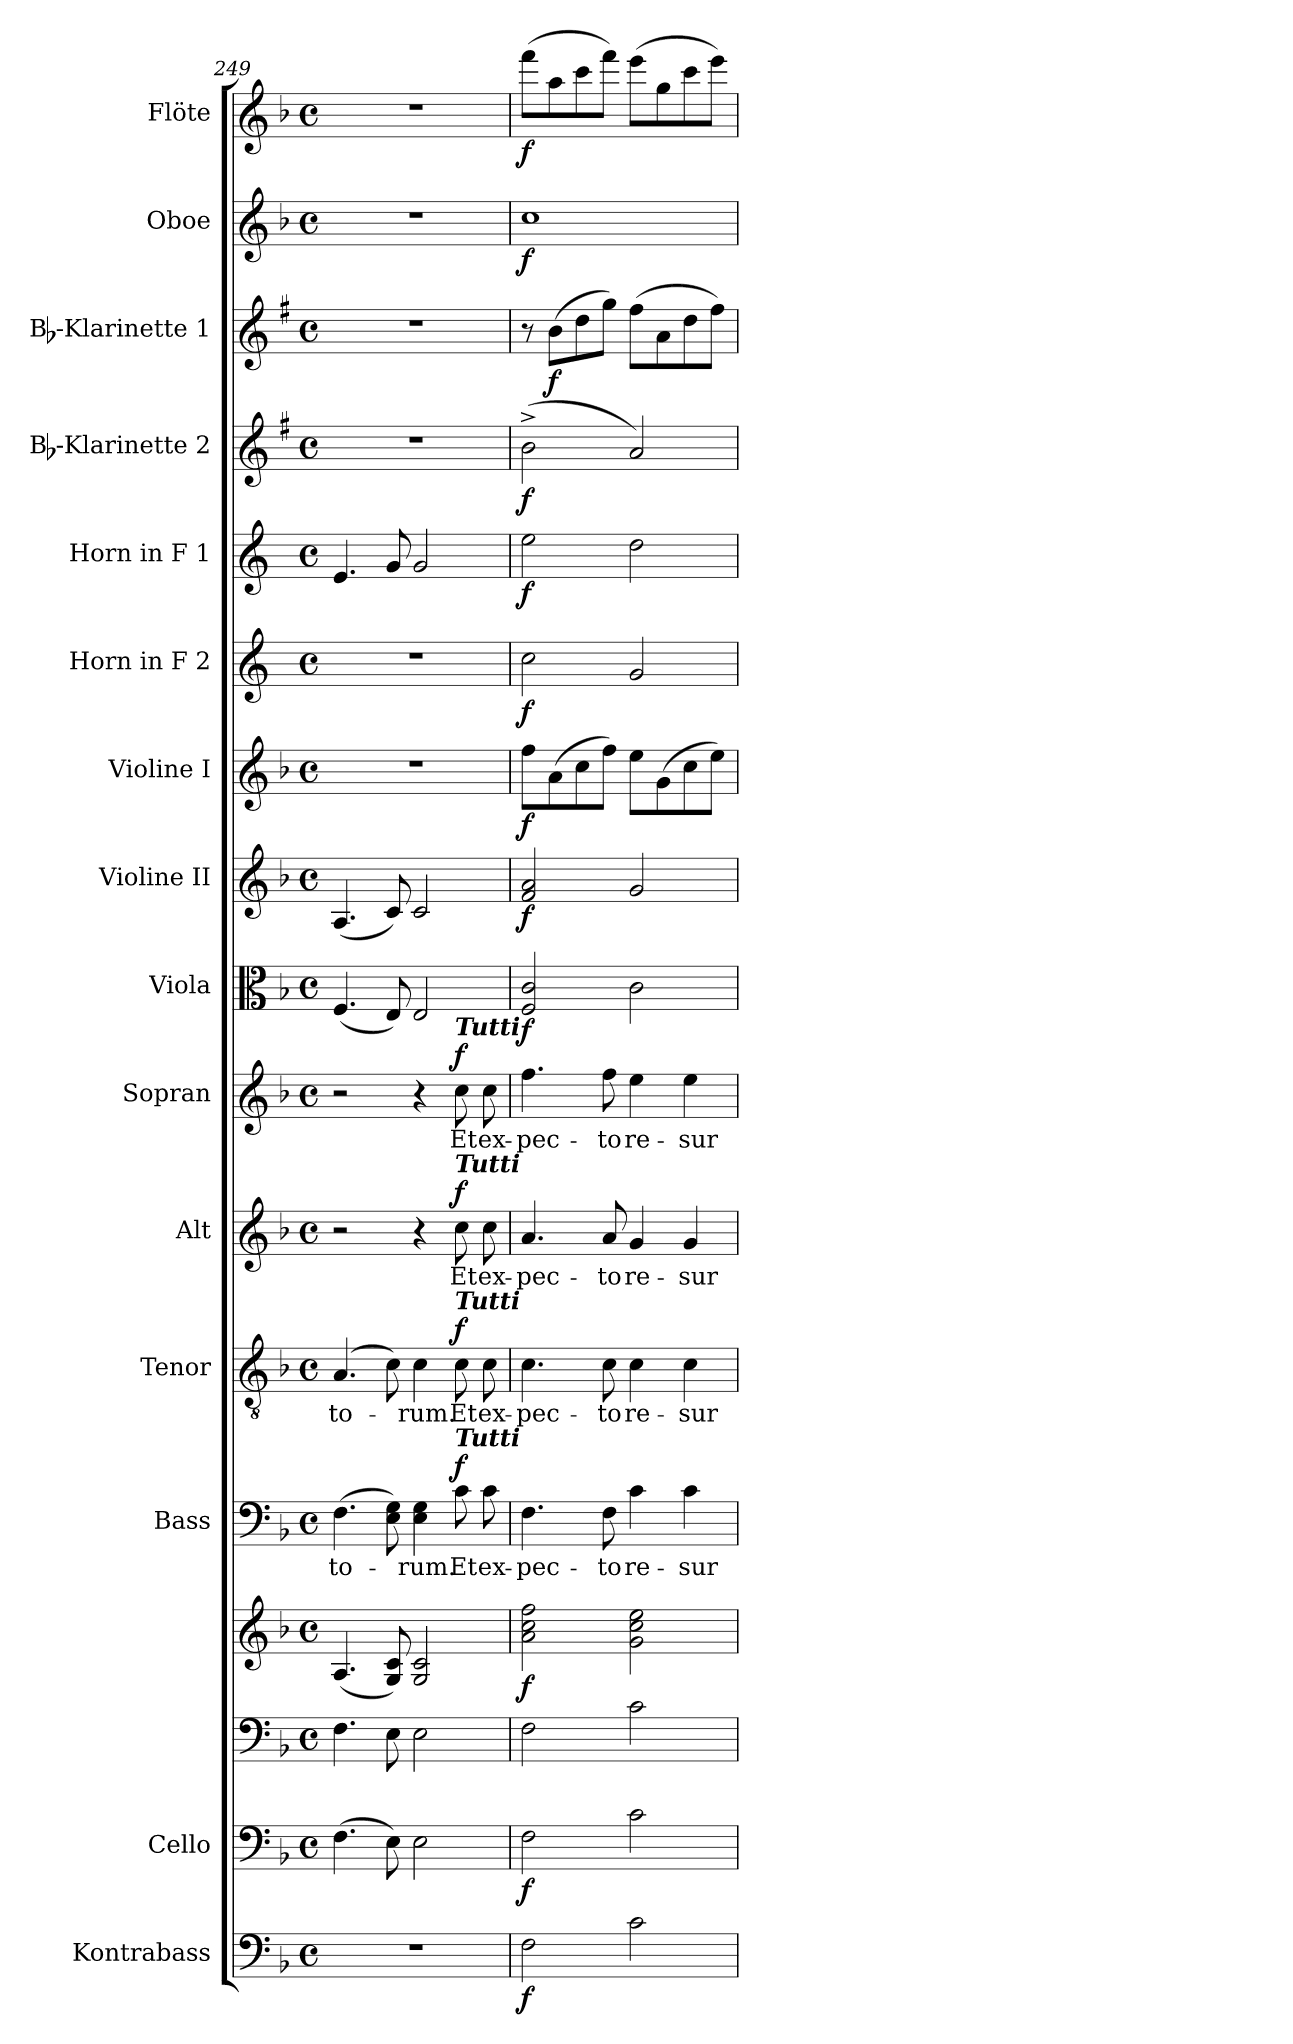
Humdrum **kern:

**kern	**dynam	**kern	**dynam	**kern	**kern	**dynam	**kern	**text	**dynam	**kern	**text	**dynam	**kern	**text	**dynam	**kern	**text	**dynam	**kern	**dynam	**kern	**dynam	**kern	**dynam	**kern	**dynam	**kern	**dynam	**kern	**dynam	**kern	**dynam	**kern	**dynam	**kern	**dynam
*part16	*part16	*part15	*part15	*part14	*part14	*part14	*part13	*part13	*part13	*part12	*part12	*part12	*part11	*part11	*part11	*part10	*part10	*part10	*part9	*part9	*part8	*part8	*part7	*part7	*part6	*part6	*part5	*part5	*part4	*part4	*part3	*part3	*part2	*part2	*part1	*part1
*staff17	*staff17	*staff16	*staff16	*staff15	*staff14	*staff14/15	*staff13	*staff13	*staff13	*staff12	*staff12	*staff12	*staff11	*staff11	*staff11	*staff10	*staff10	*staff10	*staff9	*staff9	*staff8	*staff8	*staff7	*staff7	*staff6	*staff6	*staff5	*staff5	*staff4	*staff4	*staff3	*staff3	*staff2	*staff2	*staff1	*staff1
*I"Kontrabass	*	*I"Cello	*	*	*	*	*I"Bass	*	*	*I"Tenor	*	*	*I"Alt	*	*	*I"Sopran	*	*	*I"Viola	*	*I"Violine II	*	*I"Violine I	*	*I"Horn in F 2	*	*I"Horn in F 1	*	*I"Bb-Klarinette 2	*	*I"Bb-Klarinette 1	*	*I"Oboe	*	*I"Flöte	*
*I'Kb.	*	*	*	*	*	*	*I'B.	*	*	*I'T.	*	*	*I'A.	*	*	*I'S.	*	*	*I'Vla.	*	*I'Vl. II	*	*I'Vl. I	*	*	*	*	*	*I'Bb Kl. 2	*	*I'Bb Kl. 1	*	*I'Ob.	*	*I'Fl.	*
!!LO:PB:g=z
*clefF4	*	*clefF4	*	*clefF4	*clefG2	*	*clefF4	*	*	*clefGv2	*	*	*clefG2	*	*	*clefG2	*	*	*clefC3	*	*clefG2	*	*clefG2	*	*clefG2	*	*clefG2	*	*clefG2	*	*clefG2	*	*clefG2	*	*clefG2	*
*ITrd7c12	*	*	*	*	*	*	*	*	*	*	*	*	*	*	*	*	*	*	*	*	*	*	*	*	*ITrd4c7	*	*ITrd4c7	*	*ITrd1c2	*	*ITrd1c2	*	*	*	*	*
*k[b-]	*	*k[b-]	*	*k[b-]	*k[b-]	*	*k[b-]	*	*	*k[b-]	*	*	*k[b-]	*	*	*k[b-]	*	*	*k[b-]	*	*k[b-]	*	*k[b-]	*	*k[b-]	*	*k[b-]	*	*k[b-]	*	*k[b-]	*	*k[b-]	*	*k[b-]	*
*F:	*	*F:	*	*F:	*F:	*	*F:	*	*	*F:	*	*	*F:	*	*	*F:	*	*	*F:	*	*F:	*	*F:	*	*F:	*	*F:	*	*F:	*	*F:	*	*F:	*	*F:	*
*M4/4	*	*M4/4	*	*M4/4	*M4/4	*	*M4/4	*	*	*M4/4	*	*	*M4/4	*	*	*M4/4	*	*	*M4/4	*	*M4/4	*	*M4/4	*	*M4/4	*	*M4/4	*	*M4/4	*	*M4/4	*	*M4/4	*	*M4/4	*
*met(c)	*	*met(c)	*	*met(c)	*met(c)	*	*met(c)	*	*	*met(c)	*	*	*met(c)	*	*	*met(c)	*	*	*met(c)	*	*met(c)	*	*met(c)	*	*met(c)	*	*met(c)	*	*met(c)	*	*met(c)	*	*met(c)	*	*met(c)	*
=249	=249	=249	=249	=249	=249	=249	=249	=249	=249	=249	=249	=249	=249	=249	=249	=249	=249	=249	=249	=249	=249	=249	=249	=249	=249	=249	=249	=249	=249	=249	=249	=249	=249	=249	=249	=249
!	!	!	!	!	!	!	!	!LO:LY:b	!	!	!LO:LY:b	!	!	!	!	!	!	!	!	!	!	!	!	!	!	!	!	!	!	!	!	!	!	!	!	!
1r	.	(>4.F\	.	4.F\	(4.A/	.	(>4.F\	-to-	.	(4.A/	-to-	.	2r	.	.	2r	.	.	(<4.F/	.	(<4.A/	.	1r	.	1r	.	4.A/	.	1r	.	1r	.	1r	.	1r	.
.	.	8E\)	.	8E\	8G/ 8c/)	.	8E\ 8G\)	.	.	8c\)	.	.	.	.	.	.	.	.	8E/)	.	8c/)	.	.	.	.	.	8c/	.	.	.	.	.	.	.	.	.
!	!	!	!	!	!	!	!	!LO:LY:b	!	!	!LO:LY:b	!	!	!	!	!	!	!	!	!	!	!	!	!	!	!	!	!	!	!	!	!	!	!	!	!
.	.	2E\	.	2E\	2G/ 2c/	.	4E\ 4G\	-rum.	.	4c\	-rum.	.	4r	.	.	4r	.	.	2E/	.	2c/	.	.	.	.	.	2c/	.	.	.	.	.	.	.	.	.
!	!	!	!	!	!	!	!	!	!	!	!	!	!	!	!	!LO:TX:a:Bi:t=Tutti	!	!	!	!	!	!	!	!	!	!	!	!	!	!	!	!	!	!	!	!
!	!	!	!	!	!	!	!	!	!	!	!	!	!LO:TX:a:Bi:t=Tutti	!	!	!	!	!	!	!	!	!	!	!	!	!	!	!	!	!	!	!	!	!	!	!
!	!	!	!	!	!	!	!	!	!	!LO:TX:a:Bi:t=Tutti	!	!	!	!	!	!	!	!	!	!	!	!	!	!	!	!	!	!	!	!	!	!	!	!	!	!
!	!	!	!	!	!	!	!LO:TX:a:Bi:t=Tutti	!	!	!	!	!	!	!	!	!	!	!	!	!	!	!	!	!	!	!	!	!	!	!	!	!	!	!	!	!
!	!	!	!	!	!	!	!	!LO:LY:b	!LO:DY:a	!	!LO:LY:b	!LO:DY:a	!	!LO:LY:b	!LO:DY:a	!	!LO:LY:b	!LO:DY:a	!	!	!	!	!	!	!	!	!	!	!	!	!	!	!	!	!	!
.	.	.	.	.	.	.	8c\	Et	f	8c\	Et	f	8cc\	Et	f	8cc\	Et	f	.	.	.	.	.	.	.	.	.	.	.	.	.	.	.	.	.	.
!	!	!	!	!	!	!	!	!LO:LY:b	!	!	!LO:LY:b	!	!	!LO:LY:b	!	!	!LO:LY:b	!	!	!	!	!	!	!	!	!	!	!	!	!	!	!	!	!	!	!
.	.	.	.	.	.	.	8c\	ex-	.	8c\	ex-	.	8cc\	ex-	.	8cc\	ex-	.	.	.	.	.	.	.	.	.	.	.	.	.	.	.	.	.	.	.
=250	=250	=250	=250	=250	=250	=250	=250	=250	=250	=250	=250	=250	=250	=250	=250	=250	=250	=250	=250	=250	=250	=250	=250	=250	=250	=250	=250	=250	=250	=250	=250	=250	=250	=250	=250	=250
!	!LO:DY:b	!	!LO:DY:b	!	!	!LO:DY:b	!	!LO:LY:b	!	!	!LO:LY:b	!	!	!LO:LY:b	!	!	!LO:LY:b	!	!	!LO:DY:b	!	!LO:DY:b	!	!LO:DY:b	!	!LO:DY:b	!	!LO:DY:b	!	!LO:DY:b	!	!	!	!LO:DY:b	!	!LO:DY:b
2FF\	f	2F\	f	2F\	2a\ 2cc\ 2ff\	f	4.F\	-pec-	.	4.c\	-pec-	.	4.a/	-pec-	.	4.ff\	-pec-	.	2F/ 2c/	f	2f/ 2a/	f	8ff\L	f	2f\	f	2a\	f	(>2a^>\	f	8r	.	1cc	f	(>8fff\L	f
!	!	!	!	!	!	!	!	!	!	!	!	!	!	!	!	!	!	!	!	!	!	!	!	!	!	!	!	!	!	!	!	!LO:DY:b	!	!	!	!
.	.	.	.	.	.	.	.	.	.	.	.	.	.	.	.	.	.	.	.	.	.	.	(>8a\	.	.	.	.	.	.	.	(>8a\L	f	.	.	8aa\	.
.	.	.	.	.	.	.	.	.	.	.	.	.	.	.	.	.	.	.	.	.	.	.	8cc\	.	.	.	.	.	.	.	8cc\	.	.	.	8ccc\	.
!	!	!	!	!	!	!	!	!LO:LY:b	!	!	!LO:LY:b	!	!	!LO:LY:b	!	!	!LO:LY:b	!	!	!	!	!	!	!	!	!	!	!	!	!	!	!	!	!	!	!
.	.	.	.	.	.	.	8F\	-to	.	8c\	-to	.	8a/	-to	.	8ff\	-to	.	.	.	.	.	8ff\J)	.	.	.	.	.	.	.	8ff\J)	.	.	.	8fff\J)	.
!	!	!	!	!	!	!	!	!LO:LY:b	!	!	!LO:LY:b	!	!	!LO:LY:b	!	!	!LO:LY:b	!	!	!	!	!	!	!	!	!	!	!	!	!	!	!	!	!	!	!
2C\	.	2c\	.	2c\	2g\ 2cc\ 2ee\	.	4c\	re-	.	4c\	re-	.	4g/	re-	.	4ee\	re-	.	2c\	.	2g/	.	8ee\L	.	2c/	.	2g\	.	2g/)	.	(>8ee\L	.	.	.	(>8eee\L	.
.	.	.	.	.	.	.	.	.	.	.	.	.	.	.	.	.	.	.	.	.	.	.	(>8g\	.	.	.	.	.	.	.	8g\	.	.	.	8gg\	.
!	!	!	!	!	!	!	!	!LO:LY:b	!	!	!LO:LY:b	!	!	!LO:LY:b	!	!	!LO:LY:b	!	!	!	!	!	!	!	!	!	!	!	!	!	!	!	!	!	!	!
.	.	.	.	.	.	.	4c\	-sur-	.	4c\	-sur-	.	4g/	-sur-	.	4ee\	-sur-	.	.	.	.	.	8cc\	.	.	.	.	.	.	.	8cc\	.	.	.	8ccc\	.
.	.	.	.	.	.	.	.	.	.	.	.	.	.	.	.	.	.	.	.	.	.	.	8ee\J)	.	.	.	.	.	.	.	8ee\J)	.	.	.	8eee\J)	.
=	=	=	=	=	=	=	=	=	=	=	=	=	=	=	=	=	=	=	=	=	=	=	=	=	=	=	=	=	=	=	=	=	=	=	=	=
*-	*-	*-	*-	*-	*-	*-	*-	*-	*-	*-	*-	*-	*-	*-	*-	*-	*-	*-	*-	*-	*-	*-	*-	*-	*-	*-	*-	*-	*-	*-	*-	*-	*-	*-	*-	*-
